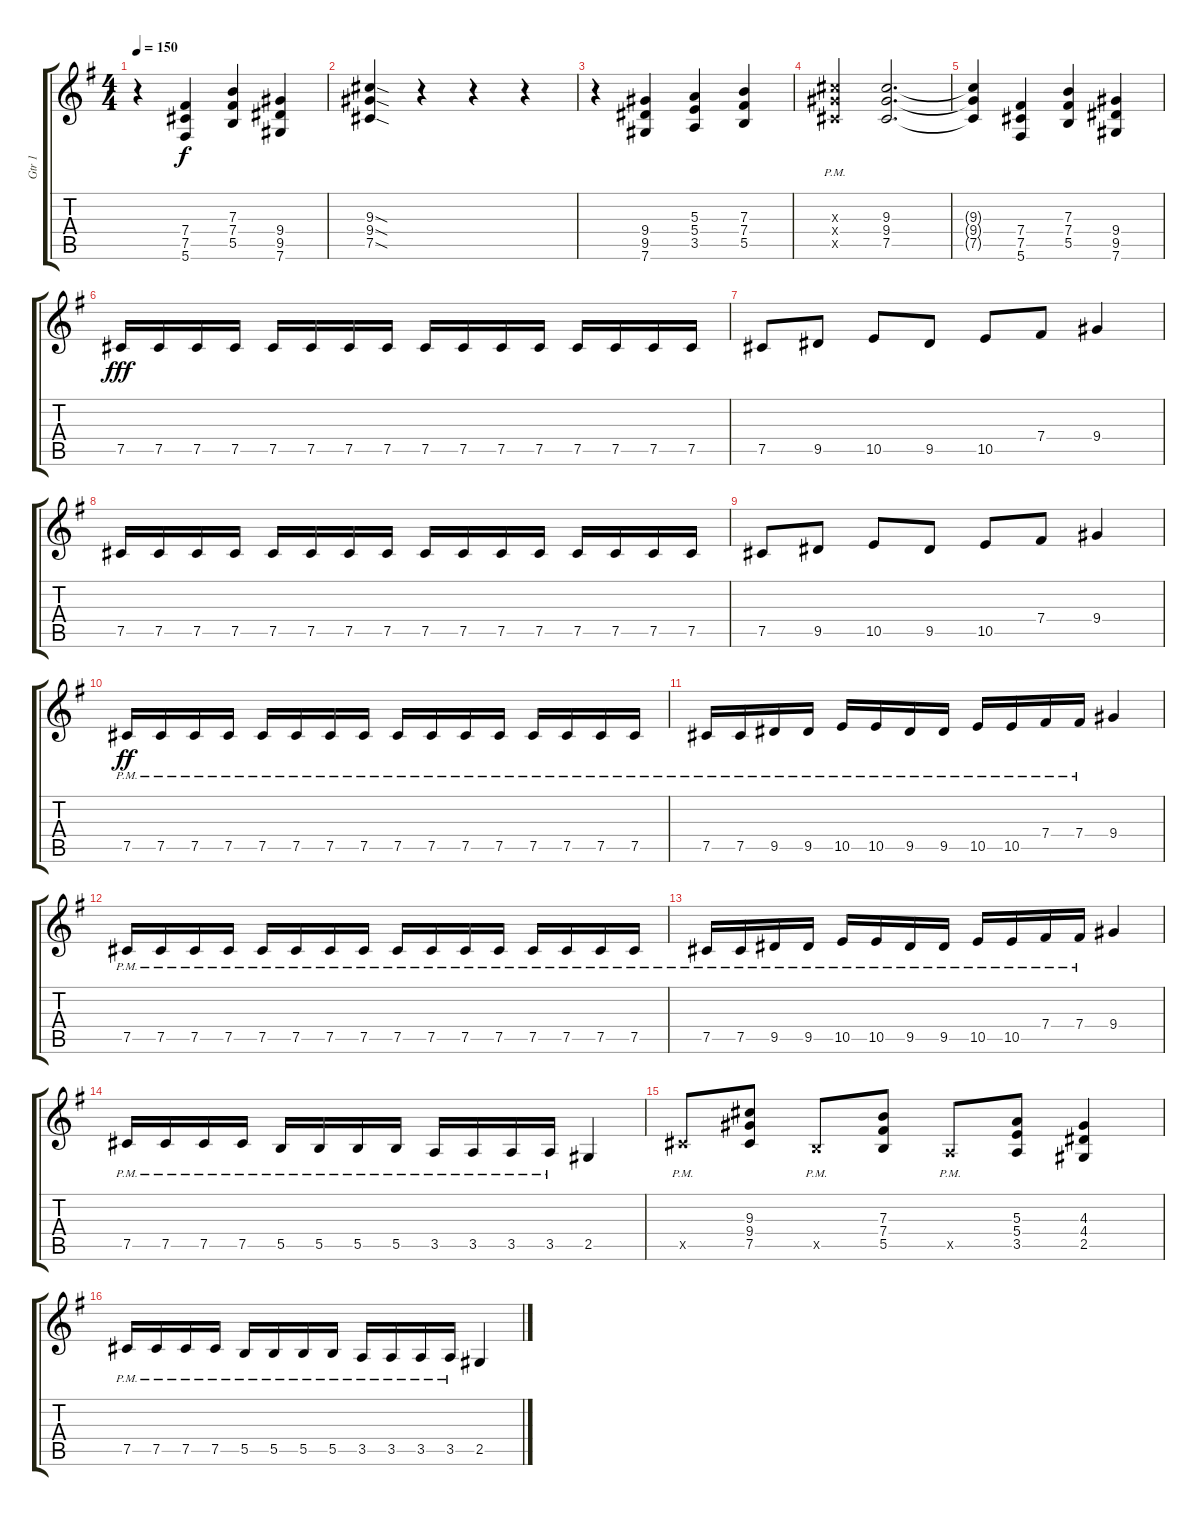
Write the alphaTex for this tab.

\track ("Gtr 1" "Gtr 1") {instrument distortionguitar}
\staff {score tabs}
\tuning (Db4 Ab3 E3 B2 Gb2 Db2) {hide}
\ts (4 4)
\tempo 150
\clef g2
\ks g
r.4{dy f} (7.4 7.5 5.6).4 (7.3 7.4 5.5).4 (9.4 9.5 7.6).4 |
(9.3{sod} 9.4{sod} 7.5{sod}).4 r.4 r.4 r.4 |
r.4 (9.4 9.5 7.6).4 (5.3 5.4 3.5).4 (7.3 7.4 5.5).4 |
(9.3{pm x} 9.4{pm x} 7.5{pm x}).4 (9.3 9.4 7.5).2{d} |
(9.3{t} 9.4{t} 7.5{t}).4 (7.4 7.5 5.6).4 (7.3 7.4 5.5).4 (9.4 9.5 7.6).4 |
7.5.16{dy fff} 7.5.16 7.5.16 7.5.16 7.5.16 7.5.16 7.5.16 7.5.16 7.5.16 7.5.16 7.5.16 7.5.16 7.5.16 7.5.16 7.5.16 7.5.16 |
7.5.8 9.5.8 10.5.8 9.5.8 10.5.8 7.4.8 9.4.4 |
7.5.16 7.5.16 7.5.16 7.5.16 7.5.16 7.5.16 7.5.16 7.5.16 7.5.16 7.5.16 7.5.16 7.5.16 7.5.16 7.5.16 7.5.16 7.5.16 |
7.5.8 9.5.8 10.5.8 9.5.8 10.5.8 7.4.8 9.4.4 |
7.5{pm}.16{dy ff} 7.5{pm}.16 7.5{pm}.16 7.5{pm}.16 7.5{pm}.16 7.5{pm}.16 7.5{pm}.16 7.5{pm}.16 7.5{pm}.16 7.5{pm}.16 7.5{pm}.16 7.5{pm}.16 7.5{pm}.16 7.5{pm}.16 7.5{pm}.16 7.5{pm}.16 |
7.5{pm}.16 7.5{pm}.16 9.5{pm}.16 9.5{pm}.16 10.5{pm}.16 10.5{pm}.16 9.5{pm}.16 9.5{pm}.16 10.5{pm}.16 10.5{pm}.16 7.4{pm}.16 7.4{pm}.16 9.4.4 |
7.5{pm}.16 7.5{pm}.16 7.5{pm}.16 7.5{pm}.16 7.5{pm}.16 7.5{pm}.16 7.5{pm}.16 7.5{pm}.16 7.5{pm}.16 7.5{pm}.16 7.5{pm}.16 7.5{pm}.16 7.5{pm}.16 7.5{pm}.16 7.5{pm}.16 7.5{pm}.16 |
7.5{pm}.16 7.5{pm}.16 9.5{pm}.16 9.5{pm}.16 10.5{pm}.16 10.5{pm}.16 9.5{pm}.16 9.5{pm}.16 10.5{pm}.16 10.5{pm}.16 7.4{pm}.16 7.4{pm}.16 9.4.4 |
7.5{pm}.16 7.5{pm}.16 7.5{pm}.16 7.5{pm}.16 5.5{pm}.16 5.5{pm}.16 5.5{pm}.16 5.5{pm}.16 3.5{pm}.16 3.5{pm}.16 3.5{pm}.16 3.5{pm}.16 2.5.4 |
7.5{pm x}.8 (9.3 9.4 7.5).8 5.5{pm x}.8 (7.3 7.4 5.5).8 3.5{pm x}.8 (5.3 5.4 3.5).8 (4.3 4.4 2.5).4 |
7.5{pm}.16 7.5{pm}.16 7.5{pm}.16 7.5{pm}.16 5.5{pm}.16 5.5{pm}.16 5.5{pm}.16 5.5{pm}.16 3.5{pm}.16 3.5{pm}.16 3.5{pm}.16 3.5{pm}.16 2.5.4
